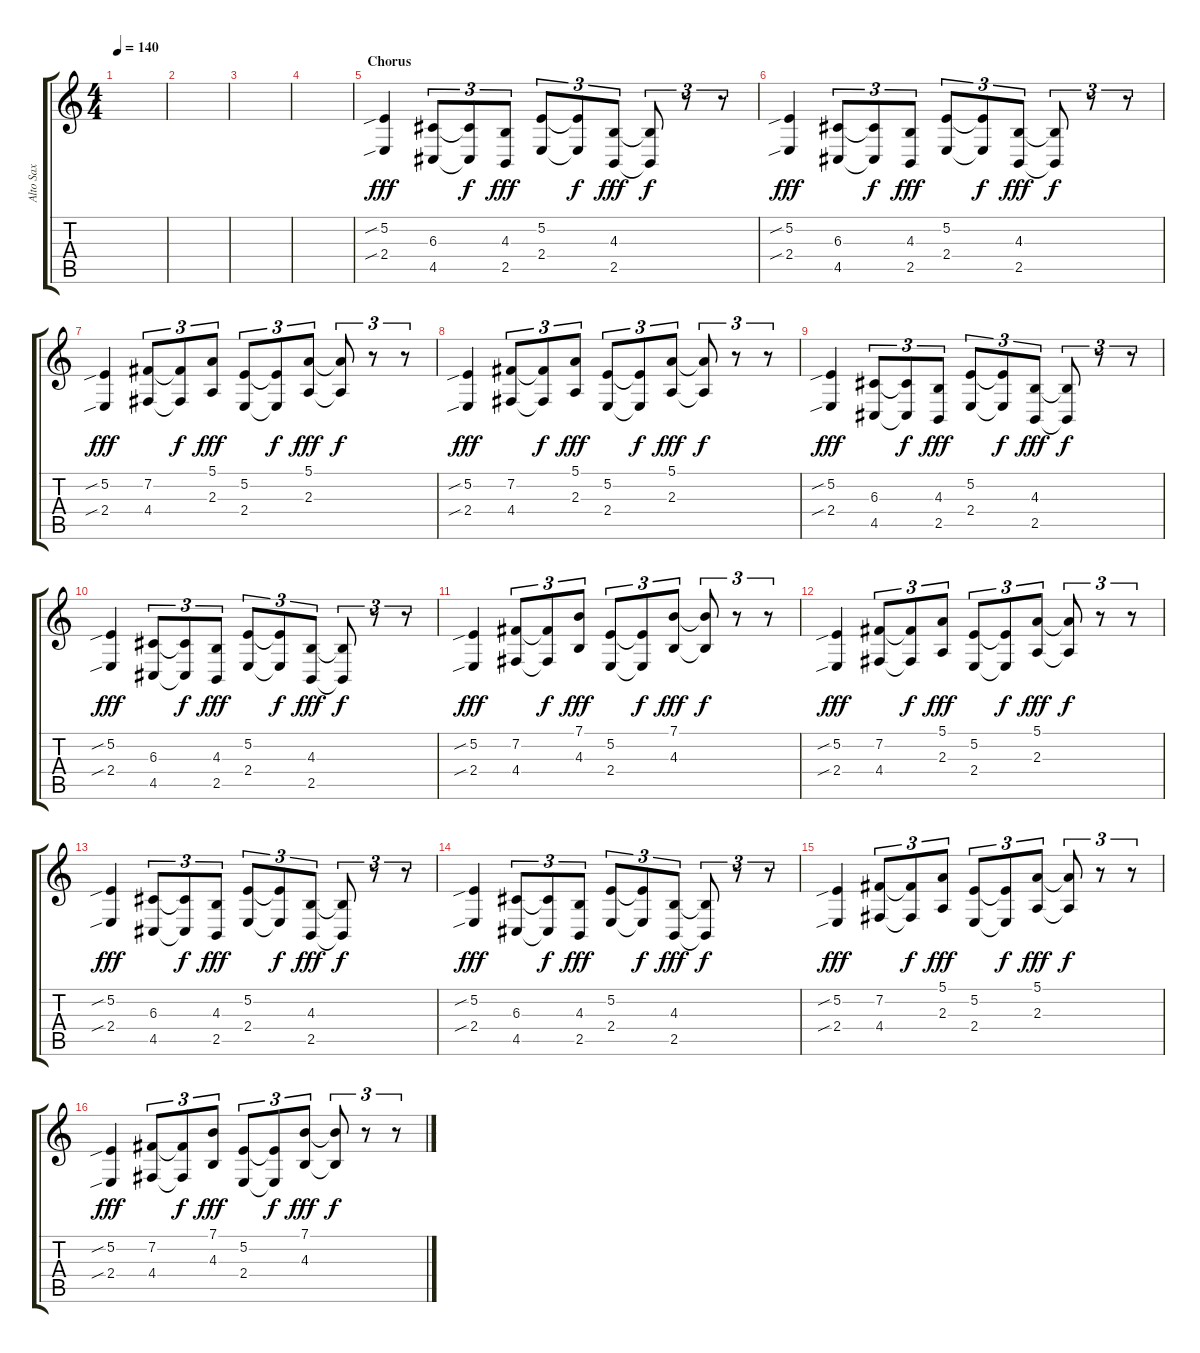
\track ("Alto Sax" "Alto Sax") {instrument altosax}
\staff {score tabs}
\tuning (E4 B3 G3 D3 A2 E2) {hide}
\ts (4 4)
\tempo 140
\clef g2
\ks c
|
|
|
|
\section ("" "Chorus")
(5.2{sib} 2.4{sib}).4{dy fff} (6.3 4.5).8{tu (3 2)} (6.3{t} 4.5{t}).8{tu (3 2) dy f} (4.3 2.5).8{tu (3 2) dy fff} (5.2 2.4).8{tu (3 2)} (5.2{t} 2.4{t}).8{tu (3 2) dy f} (4.3 2.5).8{tu (3 2) dy fff} (4.3{t} 2.5{t}).8{tu (3 2) dy f} r.8{tu (3 2)} r.8{tu (3 2)} |
(5.2{sib} 2.4{sib}).4{dy fff} (6.3 4.5).8{tu (3 2)} (6.3{t} 4.5{t}).8{tu (3 2) dy f} (4.3 2.5).8{tu (3 2) dy fff} (5.2 2.4).8{tu (3 2)} (5.2{t} 2.4{t}).8{tu (3 2) dy f} (4.3 2.5).8{tu (3 2) dy fff} (4.3{t} 2.5{t}).8{tu (3 2) dy f} r.8{tu (3 2)} r.8{tu (3 2)} |
(5.2{sib} 2.4{sib}).4{dy fff} (7.2 4.4).8{tu (3 2)} (7.2{t} 4.4{t}).8{tu (3 2) dy f} (5.1 2.3).8{tu (3 2) dy fff} (5.2 2.4).8{tu (3 2)} (5.2{t} 2.4{t}).8{tu (3 2) dy f} (5.1 2.3).8{tu (3 2) dy fff} (5.1{t} 2.3{t}).8{tu (3 2) dy f} r.8{tu (3 2)} r.8{tu (3 2)} |
(5.2{sib} 2.4{sib}).4{dy fff} (7.2 4.4).8{tu (3 2)} (7.2{t} 4.4{t}).8{tu (3 2) dy f} (5.1 2.3).8{tu (3 2) dy fff} (5.2 2.4).8{tu (3 2)} (5.2{t} 2.4{t}).8{tu (3 2) dy f} (5.1 2.3).8{tu (3 2) dy fff} (5.1{t} 2.3{t}).8{tu (3 2) dy f} r.8{tu (3 2)} r.8{tu (3 2)} |
(5.2{sib} 2.4{sib}).4{dy fff} (6.3 4.5).8{tu (3 2)} (6.3{t} 4.5{t}).8{tu (3 2) dy f} (4.3 2.5).8{tu (3 2) dy fff} (5.2 2.4).8{tu (3 2)} (5.2{t} 2.4{t}).8{tu (3 2) dy f} (4.3 2.5).8{tu (3 2) dy fff} (4.3{t} 2.5{t}).8{tu (3 2) dy f} r.8{tu (3 2)} r.8{tu (3 2)} |
(5.2{sib} 2.4{sib}).4{dy fff} (6.3 4.5).8{tu (3 2)} (6.3{t} 4.5{t}).8{tu (3 2) dy f} (4.3 2.5).8{tu (3 2) dy fff} (5.2 2.4).8{tu (3 2)} (5.2{t} 2.4{t}).8{tu (3 2) dy f} (4.3 2.5).8{tu (3 2) dy fff} (4.3{t} 2.5{t}).8{tu (3 2) dy f} r.8{tu (3 2)} r.8{tu (3 2)} |
(5.2{sib} 2.4{sib}).4{dy fff} (7.2 4.4).8{tu (3 2)} (7.2{t} 4.4{t}).8{tu (3 2) dy f} (7.1 4.3).8{tu (3 2) dy fff} (5.2 2.4).8{tu (3 2)} (5.2{t} 2.4{t}).8{tu (3 2) dy f} (7.1 4.3).8{tu (3 2) dy fff} (7.1{t} 4.3{t}).8{tu (3 2) dy f} r.8{tu (3 2)} r.8{tu (3 2)} |
(5.2{sib} 2.4{sib}).4{dy fff} (7.2 4.4).8{tu (3 2)} (7.2{t} 4.4{t}).8{tu (3 2) dy f} (5.1 2.3).8{tu (3 2) dy fff} (5.2 2.4).8{tu (3 2)} (5.2{t} 2.4{t}).8{tu (3 2) dy f} (5.1 2.3).8{tu (3 2) dy fff} (5.1{t} 2.3{t}).8{tu (3 2) dy f} r.8{tu (3 2)} r.8{tu (3 2)} |
(5.2{sib} 2.4{sib}).4{dy fff} (6.3 4.5).8{tu (3 2)} (6.3{t} 4.5{t}).8{tu (3 2) dy f} (4.3 2.5).8{tu (3 2) dy fff} (5.2 2.4).8{tu (3 2)} (5.2{t} 2.4{t}).8{tu (3 2) dy f} (4.3 2.5).8{tu (3 2) dy fff} (4.3{t} 2.5{t}).8{tu (3 2) dy f} r.8{tu (3 2)} r.8{tu (3 2)} |
(5.2{sib} 2.4{sib}).4{dy fff} (6.3 4.5).8{tu (3 2)} (6.3{t} 4.5{t}).8{tu (3 2) dy f} (4.3 2.5).8{tu (3 2) dy fff} (5.2 2.4).8{tu (3 2)} (5.2{t} 2.4{t}).8{tu (3 2) dy f} (4.3 2.5).8{tu (3 2) dy fff} (4.3{t} 2.5{t}).8{tu (3 2) dy f} r.8{tu (3 2)} r.8{tu (3 2)} |
(5.2{sib} 2.4{sib}).4{dy fff} (7.2 4.4).8{tu (3 2)} (7.2{t} 4.4{t}).8{tu (3 2) dy f} (5.1 2.3).8{tu (3 2) dy fff} (5.2 2.4).8{tu (3 2)} (5.2{t} 2.4{t}).8{tu (3 2) dy f} (5.1 2.3).8{tu (3 2) dy fff} (5.1{t} 2.3{t}).8{tu (3 2) dy f} r.8{tu (3 2)} r.8{tu (3 2)} |
(5.2{sib} 2.4{sib}).4{dy fff} (7.2 4.4).8{tu (3 2)} (7.2{t} 4.4{t}).8{tu (3 2) dy f} (7.1 4.3).8{tu (3 2) dy fff} (5.2 2.4).8{tu (3 2)} (5.2{t} 2.4{t}).8{tu (3 2) dy f} (7.1 4.3).8{tu (3 2) dy fff} (7.1{t} 4.3{t}).8{tu (3 2) dy f} r.8{tu (3 2)} r.8{tu (3 2)}
